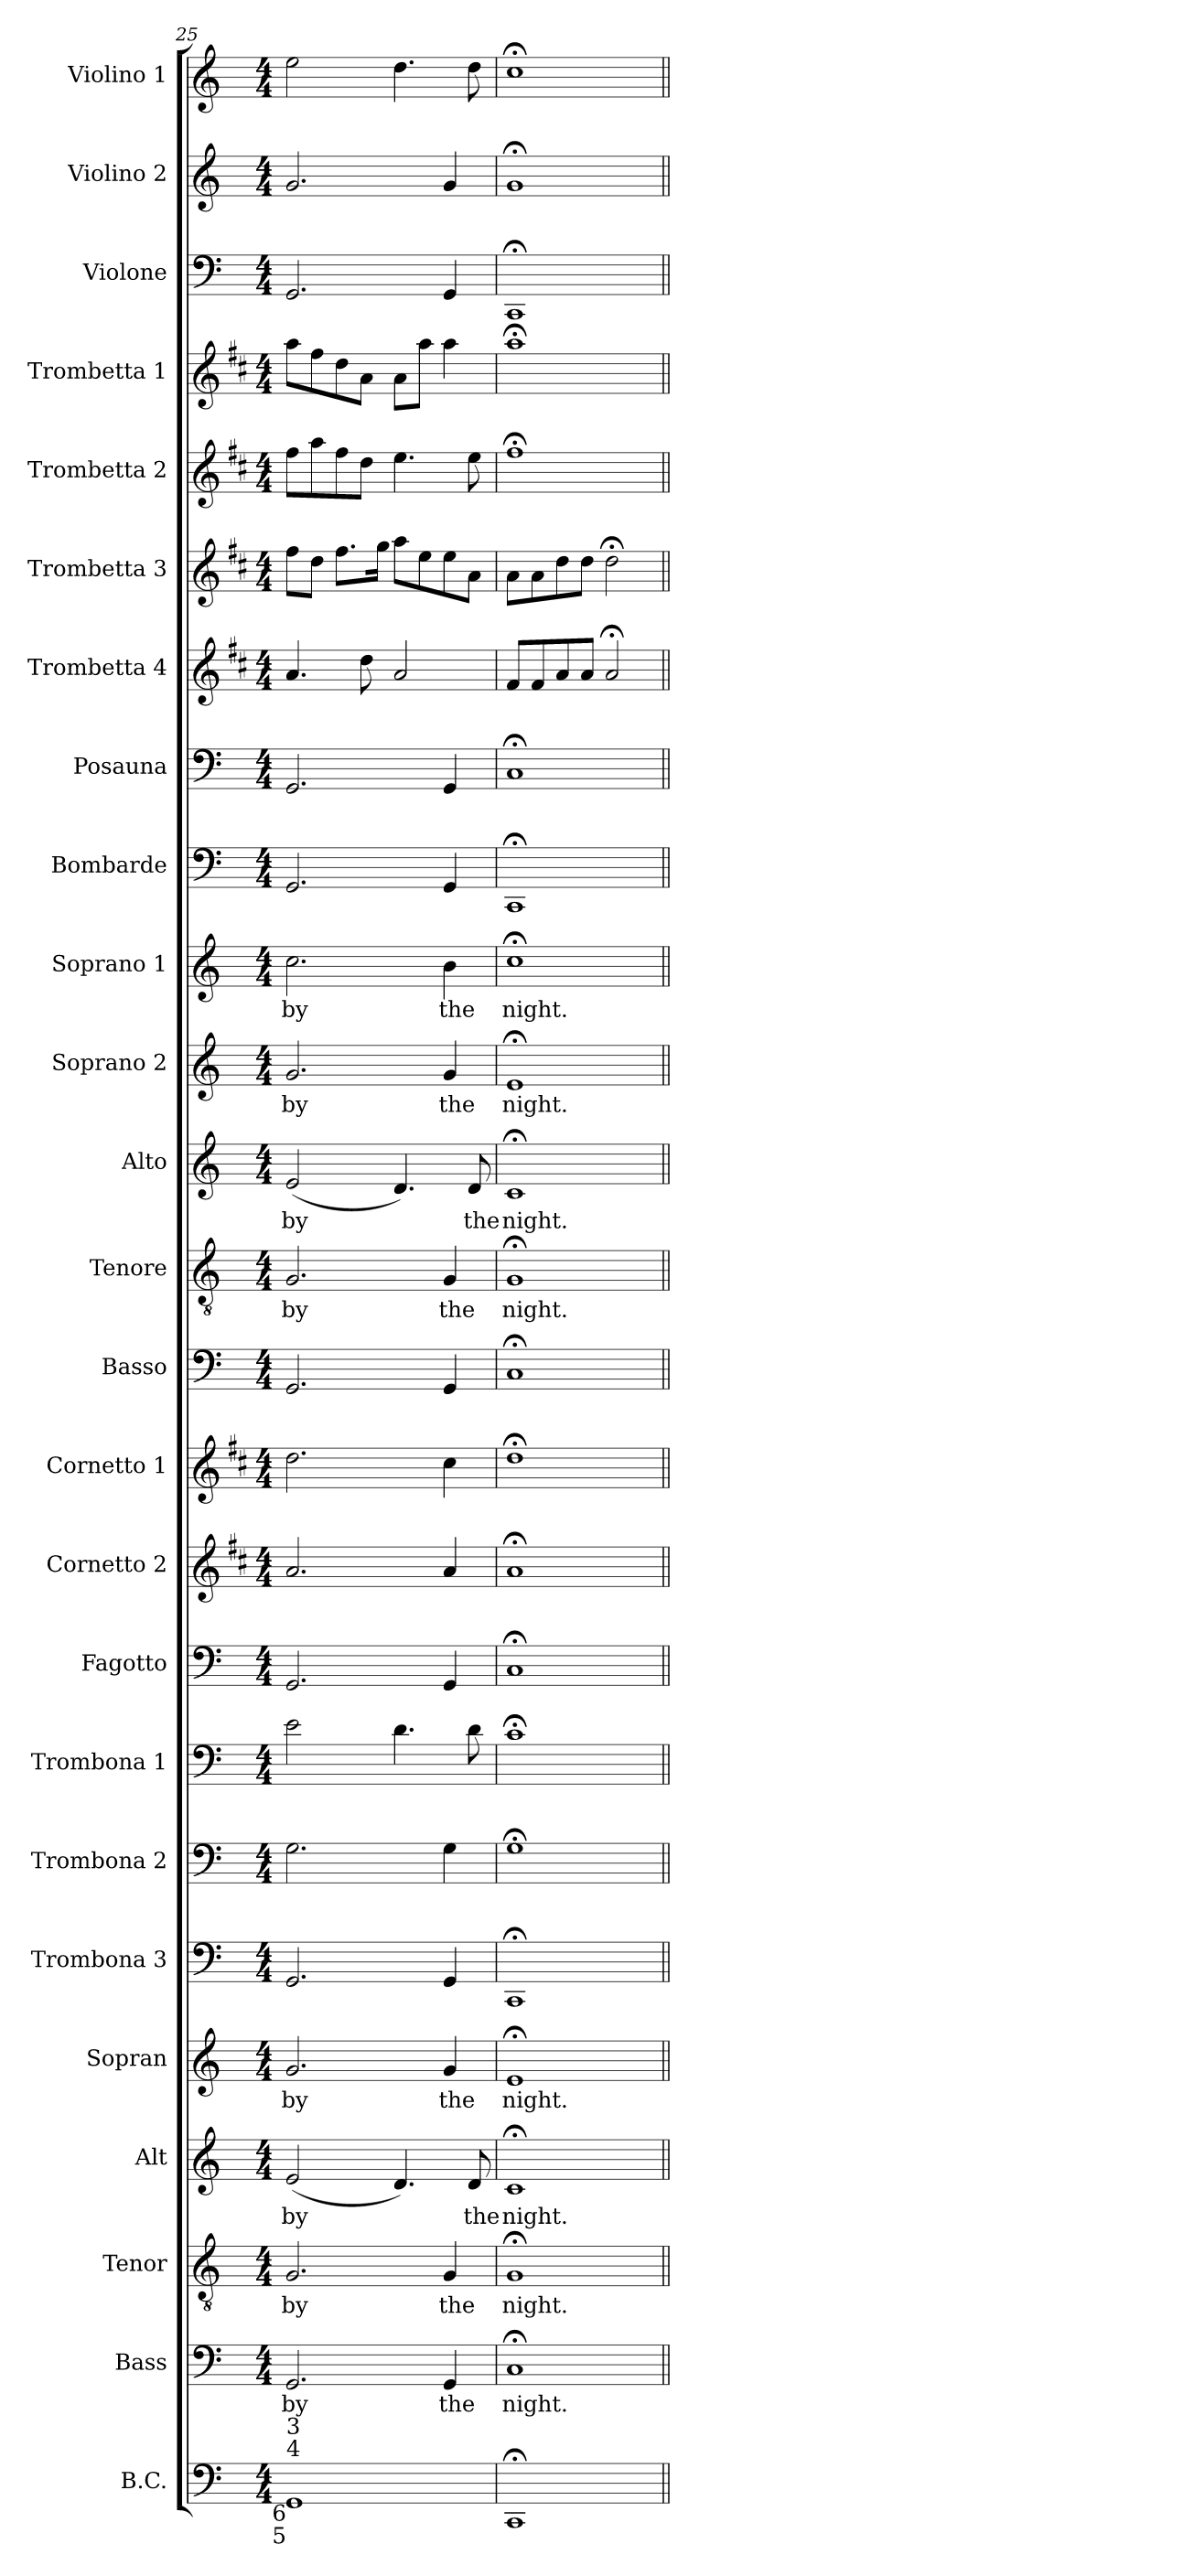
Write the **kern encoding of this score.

**kern	**kern	**text	**kern	**text	**kern	**text	**kern	**text	**kern	**kern	**kern	**kern	**kern	**kern	**kern	**kern	**text	**kern	**text	**kern	**text	**kern	**text	**kern	**kern	**kern	**kern	**kern	**kern	**kern	**kern	**kern
*part25	*part24	*part24	*part23	*part23	*part22	*part22	*part21	*part21	*part20	*part19	*part18	*part17	*part16	*part15	*part14	*part13	*part13	*part12	*part12	*part11	*part11	*part10	*part10	*part9	*part8	*part7	*part6	*part5	*part4	*part3	*part2	*part1
*staff25	*staff24	*staff24	*staff23	*staff23	*staff22	*staff22	*staff21	*staff21	*staff20	*staff19	*staff18	*staff17	*staff16	*staff15	*staff14	*staff13	*staff13	*staff12	*staff12	*staff11	*staff11	*staff10	*staff10	*staff9	*staff8	*staff7	*staff6	*staff5	*staff4	*staff3	*staff2	*staff1
*I"B.C.	*I"Bass	*	*I"Tenor	*	*I"Alt	*	*I"Sopran	*	*I"Trombona 3	*I"Trombona 2	*I"Trombona 1	*I"Fagotto	*I"Cornetto 2	*I"Cornetto 1	*I"Basso	*I"Tenore	*	*I"Alto	*	*I"Soprano 2	*	*I"Soprano 1	*	*I"Bombarde	*I"Posauna	*I"Trombetta 4	*I"Trombetta 3	*I"Trombetta 2	*I"Trombetta 1	*I"Violone	*I"Violino 2	*I"Violino 1
*I'B.C.	*I'B.	*	*I'T.	*	*I'A.	*	*I'S.	*	*I'Tbn. 2	*I'Tbn. 2	*I'Tbn. 1	*I'Fag.	*I'Cor. 2	*I'Cor. 1	*I'B.	*I'T.	*	*I'A.	*	*I'S.	*	*I'S.	*	*	*	*	*	*	*	*	*I'Vl. 2	*I'Vl. 1
*clefF4	*clefF4	*	*clefGv2	*	*clefG2	*	*clefG2	*	*clefF4	*clefF4	*clefF4	*clefF4	*clefG2	*clefG2	*clefF4	*clefGv2	*	*clefG2	*	*clefG2	*	*clefG2	*	*clefF4	*clefF4	*clefG2	*clefG2	*clefG2	*clefG2	*clefF4	*clefG2	*clefG2
*	*	*	*ITrd7c12	*	*	*	*	*	*	*	*	*	*ITrd1c2	*ITrd1c2	*	*ITrd7c12	*	*	*	*	*	*	*	*	*	*ITrd1c2	*ITrd1c2	*ITrd1c2	*ITrd1c2	*	*	*
*k[]	*k[]	*	*k[]	*	*k[]	*	*k[]	*	*k[]	*k[]	*k[]	*k[]	*k[]	*k[]	*k[]	*k[]	*	*k[]	*	*k[]	*	*k[]	*	*k[]	*k[]	*k[]	*k[]	*k[]	*k[]	*k[]	*k[]	*k[]
*C:	*C:	*	*C:	*	*C:	*	*C:	*	*C:	*C:	*C:	*C:	*C:	*C:	*C:	*C:	*	*C:	*	*C:	*	*C:	*	*C:	*C:	*C:	*C:	*C:	*C:	*C:	*C:	*C:
*M4/4	*M4/4	*	*M4/4	*	*M4/4	*	*M4/4	*	*M4/4	*M4/4	*M4/4	*M4/4	*M4/4	*M4/4	*M4/4	*M4/4	*	*M4/4	*	*M4/4	*	*M4/4	*	*M4/4	*M4/4	*M4/4	*M4/4	*M4/4	*M4/4	*M4/4	*M4/4	*M4/4
=25	=25	=25	=25	=25	=25	=25	=25	=25	=25	=25	=25	=25	=25	=25	=25	=25	=25	=25	=25	=25	=25	=25	=25	=25	=25	=25	=25	=25	=25	=25	=25	=25
!	!	!LO:LY:b:color=#000000	!	!	!	!	!	!	!	!	!	!	!	!	!	!	!	!	!	!	!	!	!	!	!	!	!	!	!	!	!	!
!	!	!	!	!LO:LY:b:color=#000000	!	!	!	!	!	!	!	!	!	!	!	!	!	!	!	!	!	!	!	!	!	!	!	!	!	!	!	!
!	!	!	!	!	!	!LO:LY:b:color=#000000	!	!	!	!	!	!	!	!	!	!	!	!	!	!	!	!	!	!	!	!	!	!	!	!	!	!
!	!	!	!	!	!	!	!	!LO:LY:b:color=#000000	!	!	!	!	!	!	!	!	!	!	!	!	!	!	!	!	!	!	!	!	!	!	!	!
!	!	!	!	!	!	!	!	!	!	!	!	!	!	!	!	!	!LO:LY:b:color=#000000	!	!	!	!	!	!	!	!	!	!	!	!	!	!	!
!	!	!	!	!	!	!	!	!	!	!	!	!	!	!	!	!	!	!	!LO:LY:b:color=#000000	!	!	!	!	!	!	!	!	!	!	!	!	!
!	!	!	!	!	!	!	!	!	!	!	!	!	!	!	!	!	!	!	!	!	!LO:LY:b:color=#000000	!	!	!	!	!	!	!	!	!	!	!
!LO:TX:b:rj:t=6	!	!	!	!	!	!	!	!	!	!	!	!	!	!	!	!	!	!	!	!	!	!	!	!	!	!	!	!	!	!	!	!
!LO:TX:t=4	!	!	!	!	!	!	!	!	!	!	!	!	!	!	!	!	!	!	!	!	!	!	!	!	!	!	!	!	!	!	!	!
!LO:TX:b:rj:t=5	!	!	!	!	!	!	!	!	!	!	!	!	!	!	!	!	!	!	!	!	!	!	!	!	!	!	!	!	!	!	!	!
!LO:TX:t=3	!	!	!	!	!	!	!	!	!	!	!	!	!	!	!	!	!	!	!	!	!	!	!	!	!	!	!	!	!	!	!	!
!	!	!	!	!	!	!	!	!	!	!	!	!	!	!	!	!	!	!	!	!	!	!	!LO:LY:b:color=#000000	!	!	!	!	!	!	!	!	!
1GGi	2.GGi/	by	2.GGi/	by	(2ei/	by	2.gi/	by	2.GGi/	2.Gi\	2ei\	2.GGi/	2.gi/	2.cci\	2.GGi/	2.GGi/	by	(2ei/	by	2.gi/	by	2.cci\	by	2.GGi/	2.GGi/	4.gi/	8eei\L	8eei\L	8ggi\L	2.GGi/	2.gi/	2eei\
.	.	.	.	.	.	.	.	.	.	.	.	.	.	.	.	.	.	.	.	.	.	.	.	.	.	.	8cci\J	8ggi\	8eei\	.	.	.
.	.	.	.	.	.	.	.	.	.	.	.	.	.	.	.	.	.	.	.	.	.	.	.	.	.	.	8.eei\L	8eei\	8cci\	.	.	.
.	.	.	.	.	.	.	.	.	.	.	.	.	.	.	.	.	.	.	.	.	.	.	.	.	.	8cci\	.	8cci\J	8gi\J	.	.	.
.	.	.	.	.	.	.	.	.	.	.	.	.	.	.	.	.	.	.	.	.	.	.	.	.	.	.	16ffi\Jk	.	.	.	.	.
.	.	.	.	.	4.di/)	.	.	.	.	.	4.di\	.	.	.	.	.	.	4.di/)	.	.	.	.	.	.	.	2gi/	8ggi\L	4.ddi\	8gi\L	.	.	4.ddi\
.	.	.	.	.	.	.	.	.	.	.	.	.	.	.	.	.	.	.	.	.	.	.	.	.	.	.	8ddi\	.	8ggi\J	.	.	.
!	!	!LO:LY:b:color=#000000	!	!	!	!	!	!	!	!	!	!	!	!	!	!	!	!	!	!	!	!	!	!	!	!	!	!	!	!	!	!
!	!	!	!	!LO:LY:b:color=#000000	!	!	!	!	!	!	!	!	!	!	!	!	!	!	!	!	!	!	!	!	!	!	!	!	!	!	!	!
!	!	!	!	!	!	!	!	!LO:LY:b:color=#000000	!	!	!	!	!	!	!	!	!	!	!	!	!	!	!	!	!	!	!	!	!	!	!	!
!	!	!	!	!	!	!	!	!	!	!	!	!	!	!	!	!	!LO:LY:b:color=#000000	!	!	!	!	!	!	!	!	!	!	!	!	!	!	!
!	!	!	!	!	!	!	!	!	!	!	!	!	!	!	!	!	!	!	!	!	!LO:LY:b:color=#000000	!	!	!	!	!	!	!	!	!	!	!
!	!	!	!	!	!	!	!	!	!	!	!	!	!	!	!	!	!	!	!	!	!	!	!LO:LY:b:color=#000000	!	!	!	!	!	!	!	!	!
.	4GGi/	the	4GGi/	the	.	.	4gi/	the	4GGi/	4Gi\	.	4GGi/	4gi/	4bi\	4GGi/	4GGi/	the	.	.	4gi/	the	4bi\	the	4GGi/	4GGi/	.	8ddi\	.	4ggi\	4GGi/	4gi/	.
!	!	!	!	!	!	!LO:LY:b:color=#000000	!	!	!	!	!	!	!	!	!	!	!	!	!	!	!	!	!	!	!	!	!	!	!	!	!	!
!	!	!	!	!	!	!	!	!	!	!	!	!	!	!	!	!	!	!	!LO:LY:b:color=#000000	!	!	!	!	!	!	!	!	!	!	!	!	!
.	.	.	.	.	8di/	the	.	.	.	.	8di\	.	.	.	.	.	.	8di/	the	.	.	.	.	.	.	.	8gi\J	8ddi\	.	.	.	8ddi\
!!LO:PB:g=z
=26	=26	=26	=26	=26	=26	=26	=26	=26	=26	=26	=26	=26	=26	=26	=26	=26	=26	=26	=26	=26	=26	=26	=26	=26	=26	=26	=26	=26	=26	=26	=26	=26
!	!	!LO:LY:b:color=#000000	!	!	!	!	!	!	!	!	!	!	!	!	!	!	!	!	!	!	!	!	!	!	!	!	!	!	!	!	!	!
!	!	!	!	!LO:LY:b:color=#000000	!	!	!	!	!	!	!	!	!	!	!	!	!	!	!	!	!	!	!	!	!	!	!	!	!	!	!	!
!	!	!	!	!	!	!LO:LY:b:color=#000000	!	!	!	!	!	!	!	!	!	!	!	!	!	!	!	!	!	!	!	!	!	!	!	!	!	!
!	!	!	!	!	!	!	!	!LO:LY:b:color=#000000	!	!	!	!	!	!	!	!	!	!	!	!	!	!	!	!	!	!	!	!	!	!	!	!
!	!	!	!	!	!	!	!	!	!	!	!	!	!	!	!	!	!LO:LY:b:color=#000000	!	!	!	!	!	!	!	!	!	!	!	!	!	!	!
!	!	!	!	!	!	!	!	!	!	!	!	!	!	!	!	!	!	!	!LO:LY:b:color=#000000	!	!	!	!	!	!	!	!	!	!	!	!	!
!	!	!	!	!	!	!	!	!	!	!	!	!	!	!	!	!	!	!	!	!	!LO:LY:b:color=#000000	!	!	!	!	!	!	!	!	!	!	!
!	!	!	!	!	!	!	!	!	!	!	!	!	!	!	!	!	!	!	!	!	!	!	!LO:LY:b:color=#000000	!	!	!	!	!	!	!	!	!
1CC;i	1C;i	night.	1GG;i	night.	1c;i	night.	1e;i	night.	1CC;i	1G;i	1c;i	1C;i	1g;i	1cc;i	1C;i	1GG;i	night.	1c;i	night.	1e;i	night.	1cc;i	night.	1CC;i	1C;i	8ei/L	8gi\L	1ee;i	1gg;i	1CC;i	1g;i	1cc;i
.	.	.	.	.	.	.	.	.	.	.	.	.	.	.	.	.	.	.	.	.	.	.	.	.	.	8ei/	8gi\	.	.	.	.	.
.	.	.	.	.	.	.	.	.	.	.	.	.	.	.	.	.	.	.	.	.	.	.	.	.	.	8gi/	8cci\	.	.	.	.	.
.	.	.	.	.	.	.	.	.	.	.	.	.	.	.	.	.	.	.	.	.	.	.	.	.	.	8gi/J	8cci\J	.	.	.	.	.
.	.	.	.	.	.	.	.	.	.	.	.	.	.	.	.	.	.	.	.	.	.	.	.	.	.	2g;i/	2cc;i\	.	.	.	.	.
=||	=||	=||	=||	=||	=||	=||	=||	=||	=||	=||	=||	=||	=||	=||	=||	=||	=||	=||	=||	=||	=||	=||	=||	=||	=||	=||	=||	=||	=||	=||	=||	=||
*-	*-	*-	*-	*-	*-	*-	*-	*-	*-	*-	*-	*-	*-	*-	*-	*-	*-	*-	*-	*-	*-	*-	*-	*-	*-	*-	*-	*-	*-	*-	*-	*-
